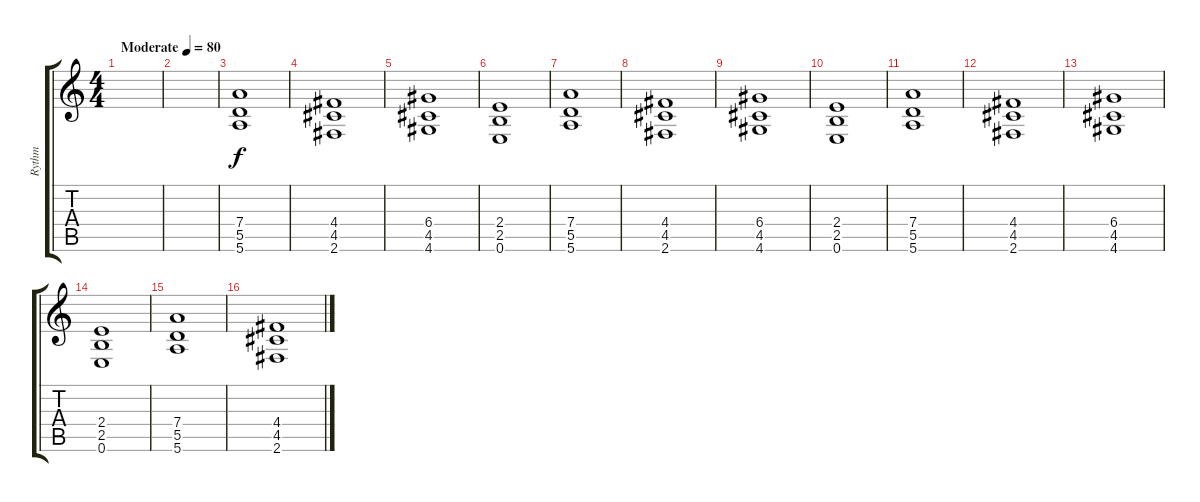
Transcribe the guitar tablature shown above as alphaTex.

\track ("Rythm" "Rythm") {instrument distortionguitar}
\staff {score tabs}
\tuning (E4 B3 G3 D3 A2 E2) {hide}
\ts (4 4)
\tempo (80 "Moderate")
\clef g2
\ks c
|
|
(7.4 5.5 5.6).1 |
(4.4 4.5 2.6).1 |
(6.4 4.5 4.6).1 |
(2.4 2.5 0.6).1 |
(7.4 5.5 5.6).1 |
(4.4 4.5 2.6).1 |
(6.4 4.5 4.6).1 |
(2.4 2.5 0.6).1 |
(7.4 5.5 5.6).1 |
(4.4 4.5 2.6).1 |
(6.4 4.5 4.6).1 |
(2.4 2.5 0.6).1 |
(7.4 5.5 5.6).1 |
(4.4 4.5 2.6).1
